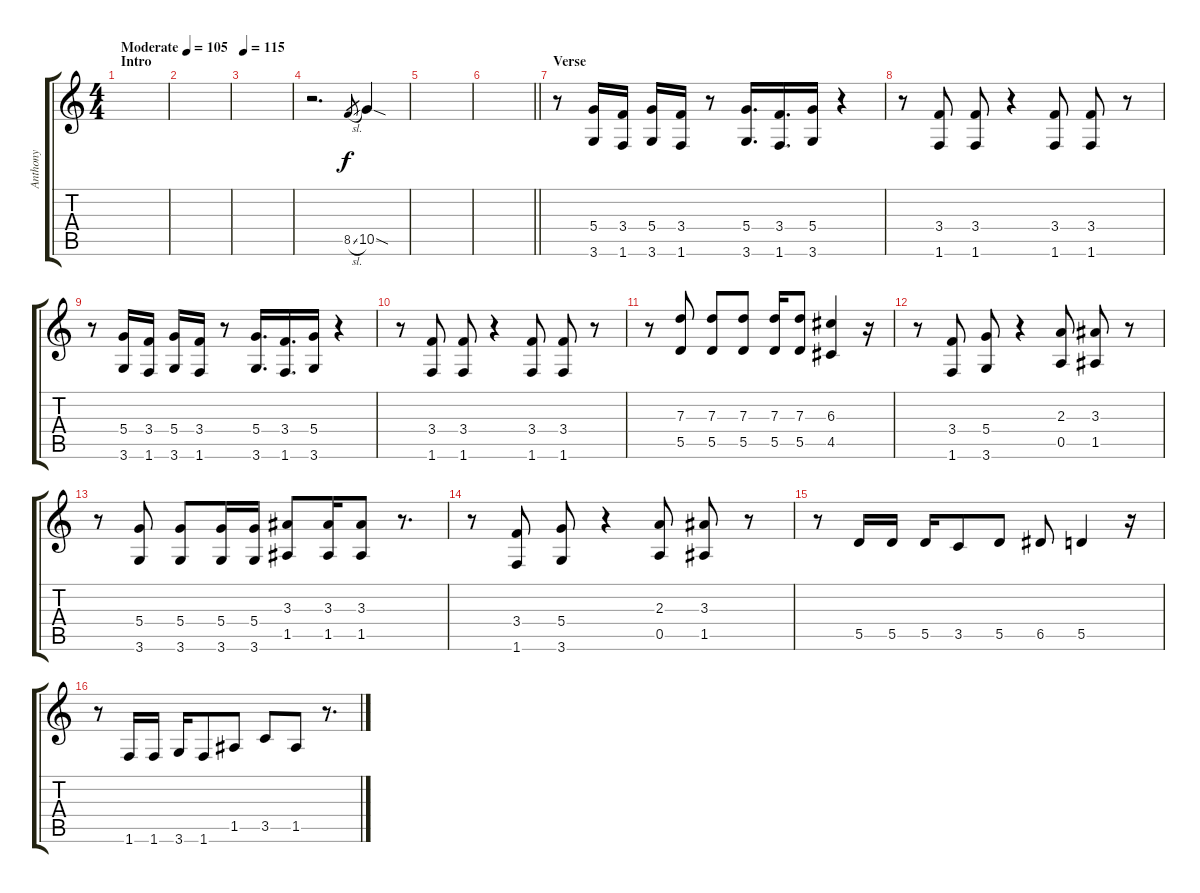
\track ("Anthony" "Anthony") {instrument electricguitarjazz}
\staff {score tabs}
\tuning (E4 B3 G3 D3 A2 E2) {hide}
\ts (4 4)
\section ("" "Intro")
\tempo (105 "Moderate")
\clef g2
\ks c
|
|
\tempo 115
|
r.2{d} 8.5{sl}.8{gr} 10.5{sod}.4 |
|
\barLineRight lightlight
|
\section ("" "Verse")
r.8 (5.4 3.6).16 (3.4 1.6).16 (5.4 3.6).16 (3.4 1.6).16 r.8 (5.4 3.6).16{d} (3.4 1.6).16{d} (5.4 3.6).16 r.4 |
r.8 (3.4 1.6).8 (3.4 1.6).8 r.4 (3.4 1.6).8 (3.4 1.6).8 r.8 |
r.8 (5.4 3.6).16 (3.4 1.6).16 (5.4 3.6).16 (3.4 1.6).16 r.8 (5.4 3.6).16{d} (3.4 1.6).16{d} (5.4 3.6).16 r.4 |
r.8 (3.4 1.6).8 (3.4 1.6).8 r.4 (3.4 1.6).8 (3.4 1.6).8 r.8 |
r.8 (7.3 5.5).8 (7.3 5.5).8 (7.3 5.5).8 (7.3 5.5).16 (7.3 5.5).8 (6.3 4.5).4 r.16 |
r.8 (3.4 1.6).8 (5.4 3.6).8 r.4 (2.3 0.5).8 (3.3 1.5).8 r.8 |
r.8 (5.4 3.6).8 (5.4 3.6).8 (5.4 3.6).16 (5.4 3.6).16 (3.3 1.5).8 (3.3 1.5).16 (3.3 1.5).8 r.8{d} |
r.8 (3.4 1.6).8 (5.4 3.6).8 r.4 (2.3 0.5).8 (3.3 1.5).8 r.8 |
r.8 5.5.16 5.5.16 5.5.16 3.5.8 5.5.8 6.5.8 5.5.4 r.16 |
r.8 1.6.16 1.6.16 3.6.16 1.6.8 1.5.8 3.5.8 1.5.8 r.8{d}
